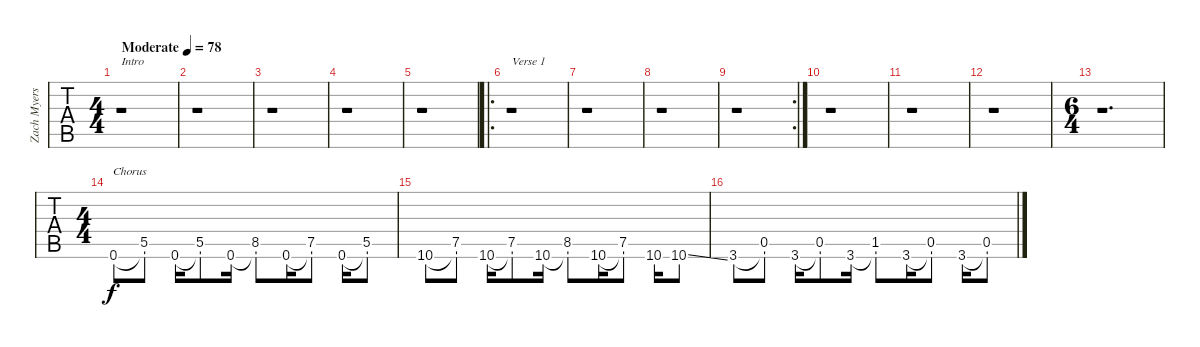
\track ("Zach Myers (Distortion)" "Zach Myers") {instrument distortionguitar}
\staff {tabs}
\tuning (E4 B3 G3 D3 A2 D2) {hide}
\ts (4 4)
\tempo (78 "Moderate")
\clef g2
\ks c
r.1{txt "Intro" dy f instrument distortionguitar} |
r.1 |
r.1 |
r.1 |
r.1 |
\ro
r.1{txt "Verse 1"} |
r.1 |
r.1 |
\rc 2
r.1 |
r.1 |
r.1 |
r.1 |
\ts (6 4)
r.1{d} |
\ts (4 4)
0.6.8{txt "Chorus"} (5.5 0.6{t}).8 0.6.16 (5.5 0.6{t}).8 0.6.16 (8.5 0.6{t}).8 0.6.16 (7.5 0.6{t}).8 0.6.16 (5.5 0.6{t}).8 |
10.6.8 (7.5 10.6{t}).8 10.6.16 (7.5 10.6{t}).8 10.6.16 (8.5 10.6{t}).8 10.6.16 (7.5 10.6{t}).8 10.6.16 10.6{ss}.8 |
3.6.8 (0.5 3.6{t}).8 3.6.16 (0.5 3.6{t}).8 3.6.16 (1.5 3.6{t}).8 3.6.16 (0.5 3.6{t}).8 3.6.16 (0.5 3.6{t}).8
